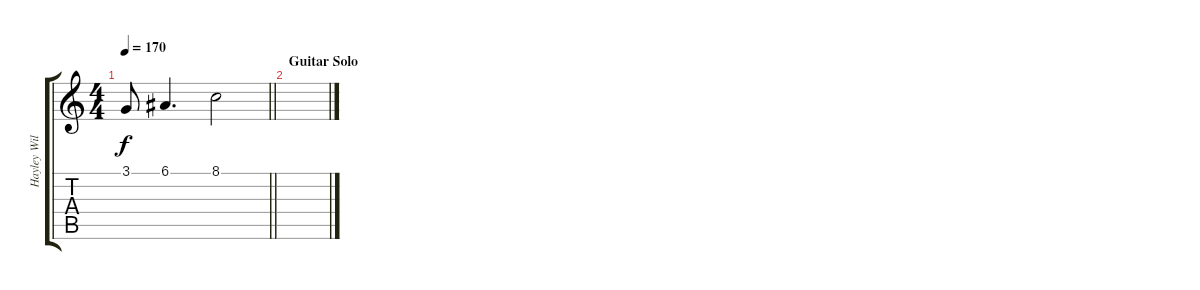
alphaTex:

\track ("Hayley Williams (Vocals)" "Hayley Wil") {instrument clarinet}
\staff {score tabs}
\tuning (E4 B3 G3 D3 A2 E2) {hide}
\ts (4 4)
\tempo 170
\clef g2
\barLineRight lightlight
\ks c
3.1{t}.8{dy f} 6.1.4{d} 8.1.2 |
\section ("" "Guitar Solo")
